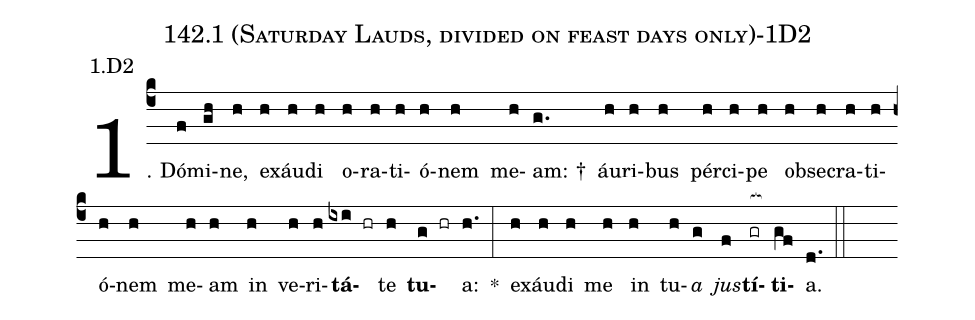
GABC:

name: 142.1 (Saturday Lauds, divided on feast days only)-1D2;
annotation: 1.D2;
%%
(c4)1. Dó(f)mi(gh)ne,(h) ex(h)áu(h)di(h) o(h)ra(h)ti(h)ó(h)nem(h) me(h)am: †(g.) áu(h)ri(h)bus(h) pér(h)ci(h)pe(h) ob(h)se(h)cra(h)ti(h)ó(h)nem(h) me(h)am(h) in(h) ve(h)ri(h)<b>tá</b>(ixi hr)te(h) <b>tu</b>(g hr)a:(h.) *(:) ex(h)áu(h)di(h) me(h) in(h) tu(h)<i>a</i>(g) <i>jus</i>(f)<b>tí</b>(gr[ocb:1{])<b>ti</b>(gf[ocb:0}])a.(d.) (::)
